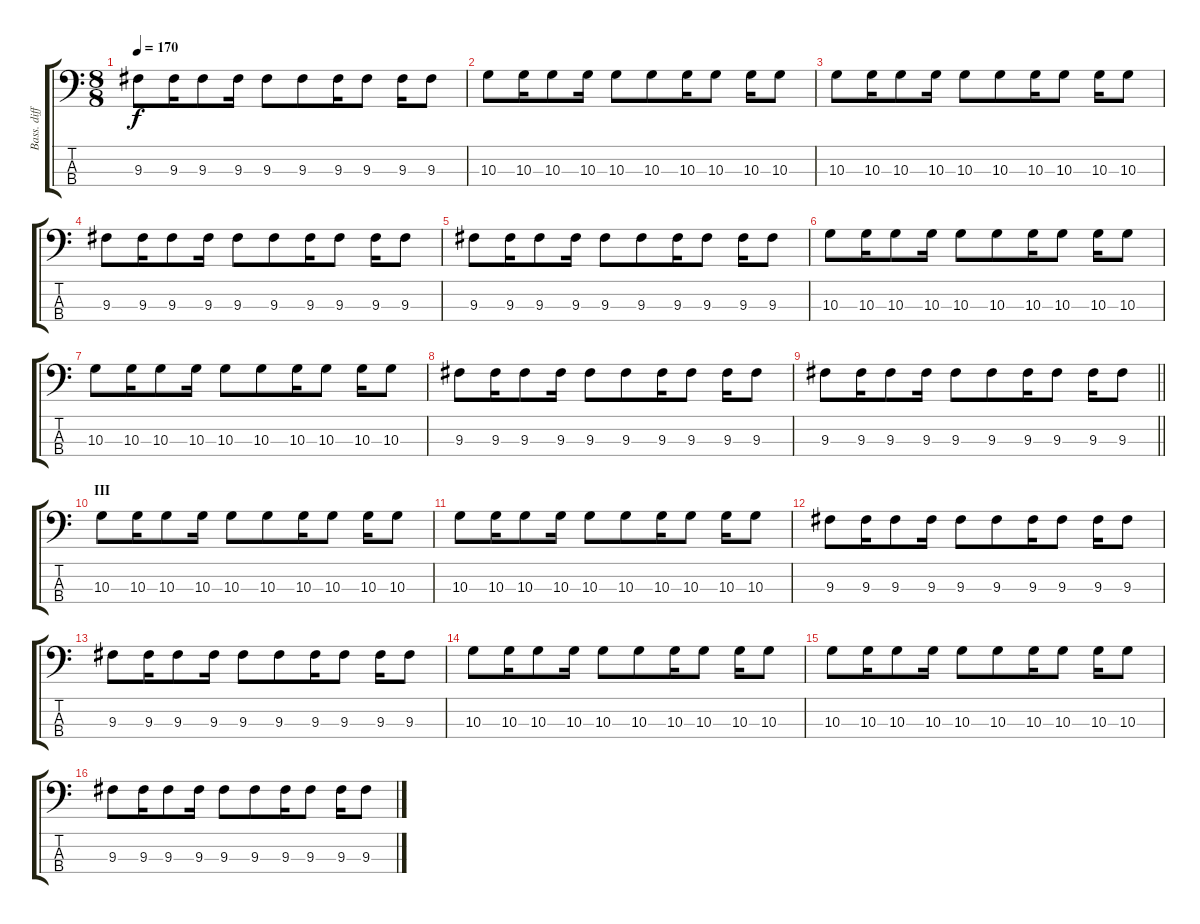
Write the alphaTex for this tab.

\track ("Bass. diff. chorus" "Bass. diff") {mute instrument electricbassfinger}
\staff {score tabs}
\tuning (G2 D2 A1 E1) {hide}
\ts (8 8)
\tempo 170
\clef f4
\ks c
9.3.8{dy f} 9.3.16 9.3.8 9.3.16 9.3.8 9.3.8 9.3.16 9.3.8 9.3.16 9.3.8 |
10.3.8 10.3.16 10.3.8 10.3.16 10.3.8 10.3.8 10.3.16 10.3.8 10.3.16 10.3.8 |
10.3.8 10.3.16 10.3.8 10.3.16 10.3.8 10.3.8 10.3.16 10.3.8 10.3.16 10.3.8 |
9.3.8 9.3.16 9.3.8 9.3.16 9.3.8 9.3.8 9.3.16 9.3.8 9.3.16 9.3.8 |
9.3.8 9.3.16 9.3.8 9.3.16 9.3.8 9.3.8 9.3.16 9.3.8 9.3.16 9.3.8 |
10.3.8 10.3.16 10.3.8 10.3.16 10.3.8 10.3.8 10.3.16 10.3.8 10.3.16 10.3.8 |
10.3.8 10.3.16 10.3.8 10.3.16 10.3.8 10.3.8 10.3.16 10.3.8 10.3.16 10.3.8 |
9.3.8 9.3.16 9.3.8 9.3.16 9.3.8 9.3.8 9.3.16 9.3.8 9.3.16 9.3.8 |
\barLineRight lightlight
9.3.8 9.3.16 9.3.8 9.3.16 9.3.8 9.3.8 9.3.16 9.3.8 9.3.16 9.3.8 |
\section ("" "III")
10.3.8 10.3.16 10.3.8 10.3.16 10.3.8 10.3.8 10.3.16 10.3.8 10.3.16 10.3.8 |
10.3.8 10.3.16 10.3.8 10.3.16 10.3.8 10.3.8 10.3.16 10.3.8 10.3.16 10.3.8 |
9.3.8 9.3.16 9.3.8 9.3.16 9.3.8 9.3.8 9.3.16 9.3.8 9.3.16 9.3.8 |
9.3.8 9.3.16 9.3.8 9.3.16 9.3.8 9.3.8 9.3.16 9.3.8 9.3.16 9.3.8 |
10.3.8 10.3.16 10.3.8 10.3.16 10.3.8 10.3.8 10.3.16 10.3.8 10.3.16 10.3.8 |
10.3.8 10.3.16 10.3.8 10.3.16 10.3.8 10.3.8 10.3.16 10.3.8 10.3.16 10.3.8 |
9.3.8 9.3.16 9.3.8 9.3.16 9.3.8 9.3.8 9.3.16 9.3.8 9.3.16 9.3.8
